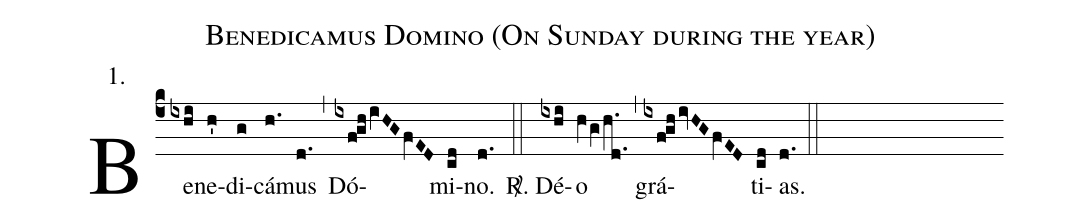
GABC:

name:Benedicamus Domino (On Sunday during the year);
office-part:Toni Communes;
mode:1;
annotation: 1.;
%%
(c4)Be(ixhi)ne(h')di(g)cá(h.)mus(d.) (,)Dó(ixf!ghiVHGfVED)mi(cd)no.(d.) (::)<sp>R/</sp>.  Dé(ixhi)o(hVgVh.d.) (,) grá(ixf!ghivHGfVED)ti(cd)as.(d.) (::)
